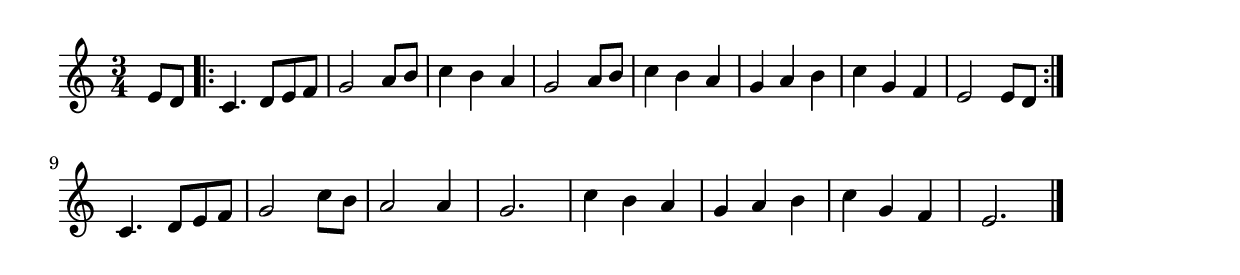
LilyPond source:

\version "2.18.2"

% 牧人ひつじを(まきびとひつじをまもれる)
% \index{まきびと@牧人ひつじを(まきびとひつじをまもれる)}
% \index{くりすます@牧人ひつじを(まきびとひつじをまもれる)}

\score {

\layout {
line-width = #170
indent = 0\mm
}

\relative c' {
\key c \major
\time 3/4
\set Score.tempoHideNote = ##t
\tempo 4=120
\numericTimeSignature
\partial 4

e8 d |
\bar ".|:"
c4. d8 e f |
g2 a8 b |
c4 b a |
g2 a8 b |
c4 b a |
g a b |
c g f |
e2 e8 d |
\bar ":|."
\break
c4. d8 e f |
g2 c8 b |
a2 a4 |
g2. |
c4 b a |
g a b |
c g f |
e2. |
\bar "|."
}

\midi {}

}